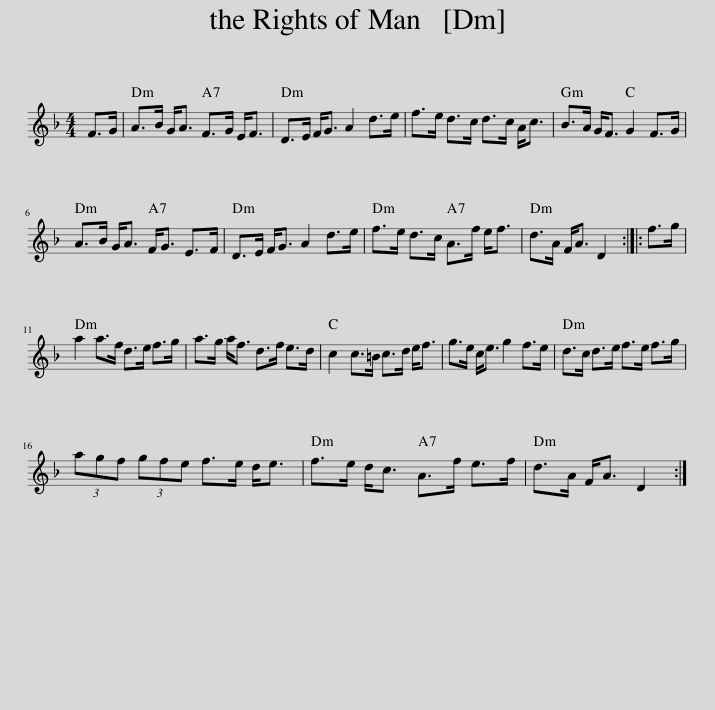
X:1
L:1/8
M:4/4
I:linebreak $
K:Dmin
V:1 treble
V:1
 F>G | A>B G<A F>G E<F | D>E F<G A2 d>e | f>e d>c d>c A<c | B>A G<F G2 F>G |$ %5
 A>B G<A F<G E>F | D>E F<G A2 d>e | f>e d>c A>f e<f | d>A F<A D2 :: f>g |$ %10
 a2 a>f d>e f>g | a>g a<f d>f e>d | c2 c>=B c>d e<f | g>e c<e g2 f>e | d>c d>e f>e f>g |$ %15
 (3agf (3gfe f>e d<e | f>e d<c A>f e>f | d>A F<A D2 :| %18
